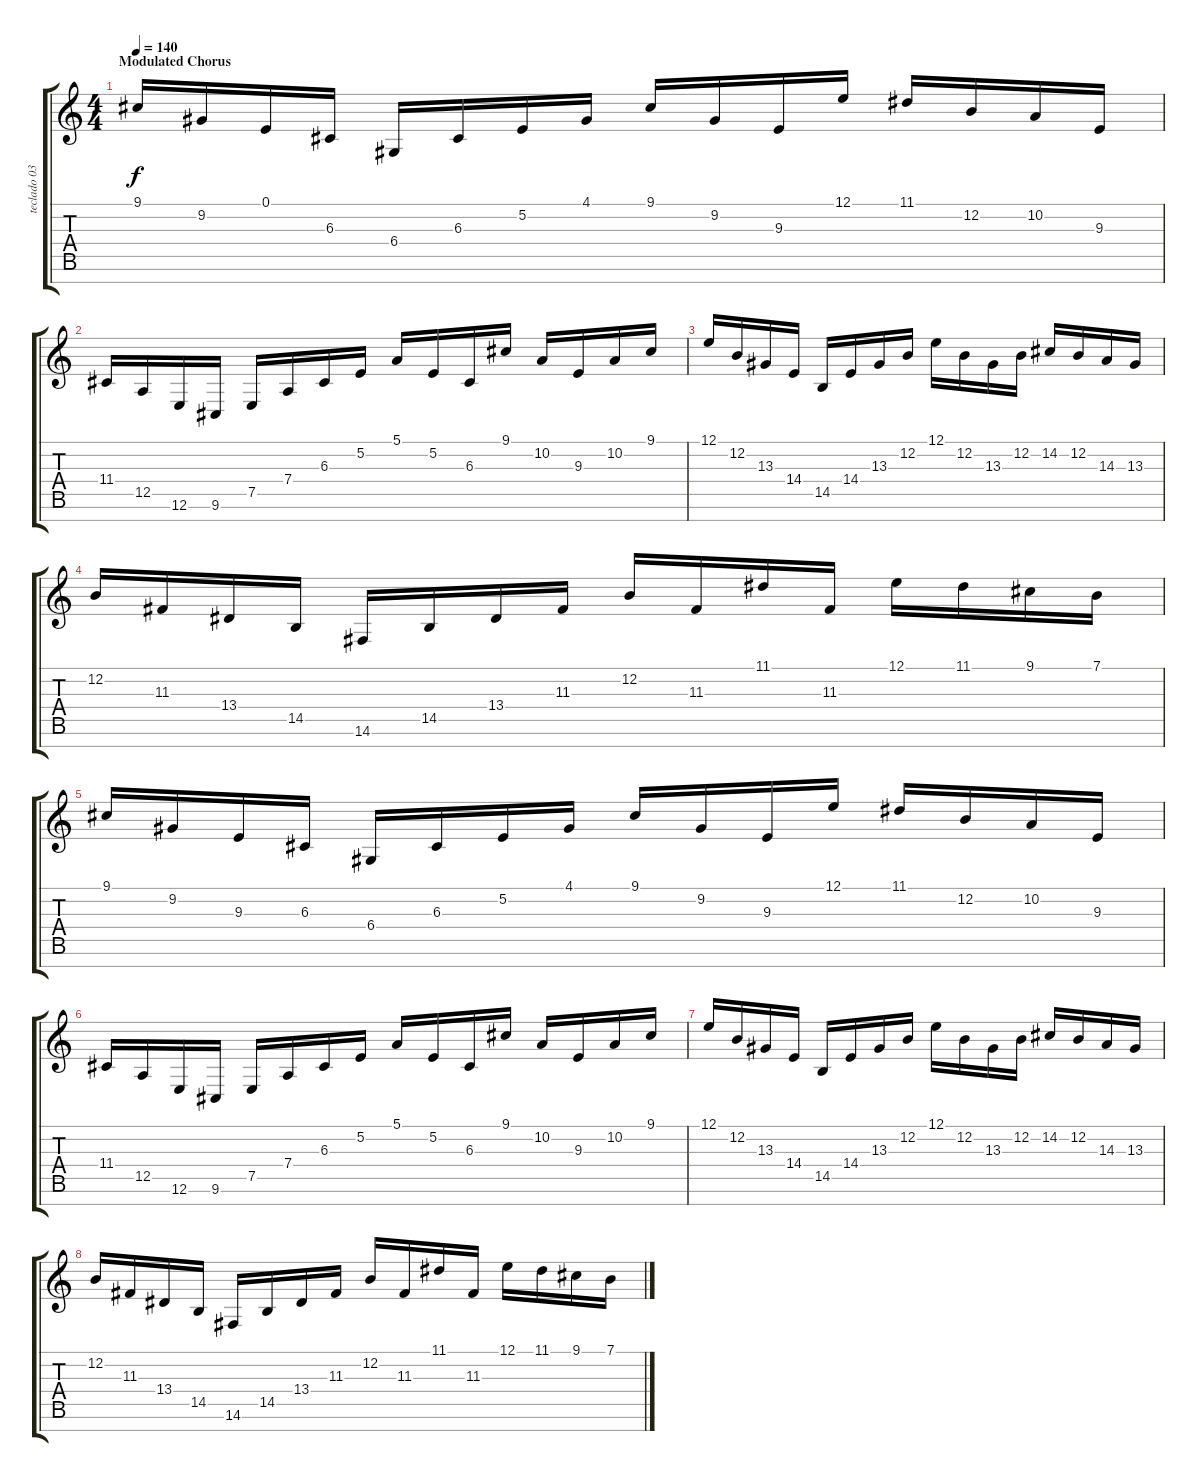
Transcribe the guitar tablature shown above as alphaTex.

\track ("teclado 03 (harpa + synth + \"chuva\")" "teclado 03") {instrument orchestralharp}
\staff {score tabs}
\tuning (E4 B3 G3 D3 A2 E2 B1) {hide}
\ts (4 4)
\section ("" "Modulated Chorus")
\tempo 140
\clef g2
\ks c
9.1.16{dy f instrument lead2sawtooth} 9.2.16 0.1.16 6.3.16 6.4.16 6.3.16 5.2.16 4.1.16 9.1.16 9.2.16 9.3.16 12.1.16 11.1.16 12.2.16 10.2.16 9.3.16 |
11.4.16 12.5.16 12.6.16 9.6.16 7.5.16 7.4.16 6.3.16 5.2.16 5.1.16 5.2.16 6.3.16 9.1.16 10.2.16 9.3.16 10.2.16 9.1.16 |
12.1.16 12.2.16 13.3.16 14.4.16 14.5.16 14.4.16 13.3.16 12.2.16 12.1.16 12.2.16 13.3.16 12.2.16 14.2.16 12.2.16 14.3.16 13.3.16 |
12.2.16 11.3.16 13.4.16 14.5.16 14.6.16 14.5.16 13.4.16 11.3.16 12.2.16 11.3.16 11.1.16 11.3.16 12.1.16 11.1.16 9.1.16 7.1.16 |
9.1.16 9.2.16 9.3.16 6.3.16 6.4.16 6.3.16 5.2.16 4.1.16 9.1.16 9.2.16 9.3.16 12.1.16 11.1.16 12.2.16 10.2.16 9.3.16 |
11.4.16 12.5.16 12.6.16 9.6.16 7.5.16 7.4.16 6.3.16 5.2.16 5.1.16 5.2.16 6.3.16 9.1.16 10.2.16 9.3.16 10.2.16 9.1.16 |
12.1.16 12.2.16 13.3.16 14.4.16 14.5.16 14.4.16 13.3.16 12.2.16 12.1.16 12.2.16 13.3.16 12.2.16 14.2.16 12.2.16 14.3.16 13.3.16 |
12.2.16 11.3.16 13.4.16 14.5.16 14.6.16 14.5.16 13.4.16 11.3.16 12.2.16 11.3.16 11.1.16 11.3.16 12.1.16 11.1.16 9.1.16 7.1.16
